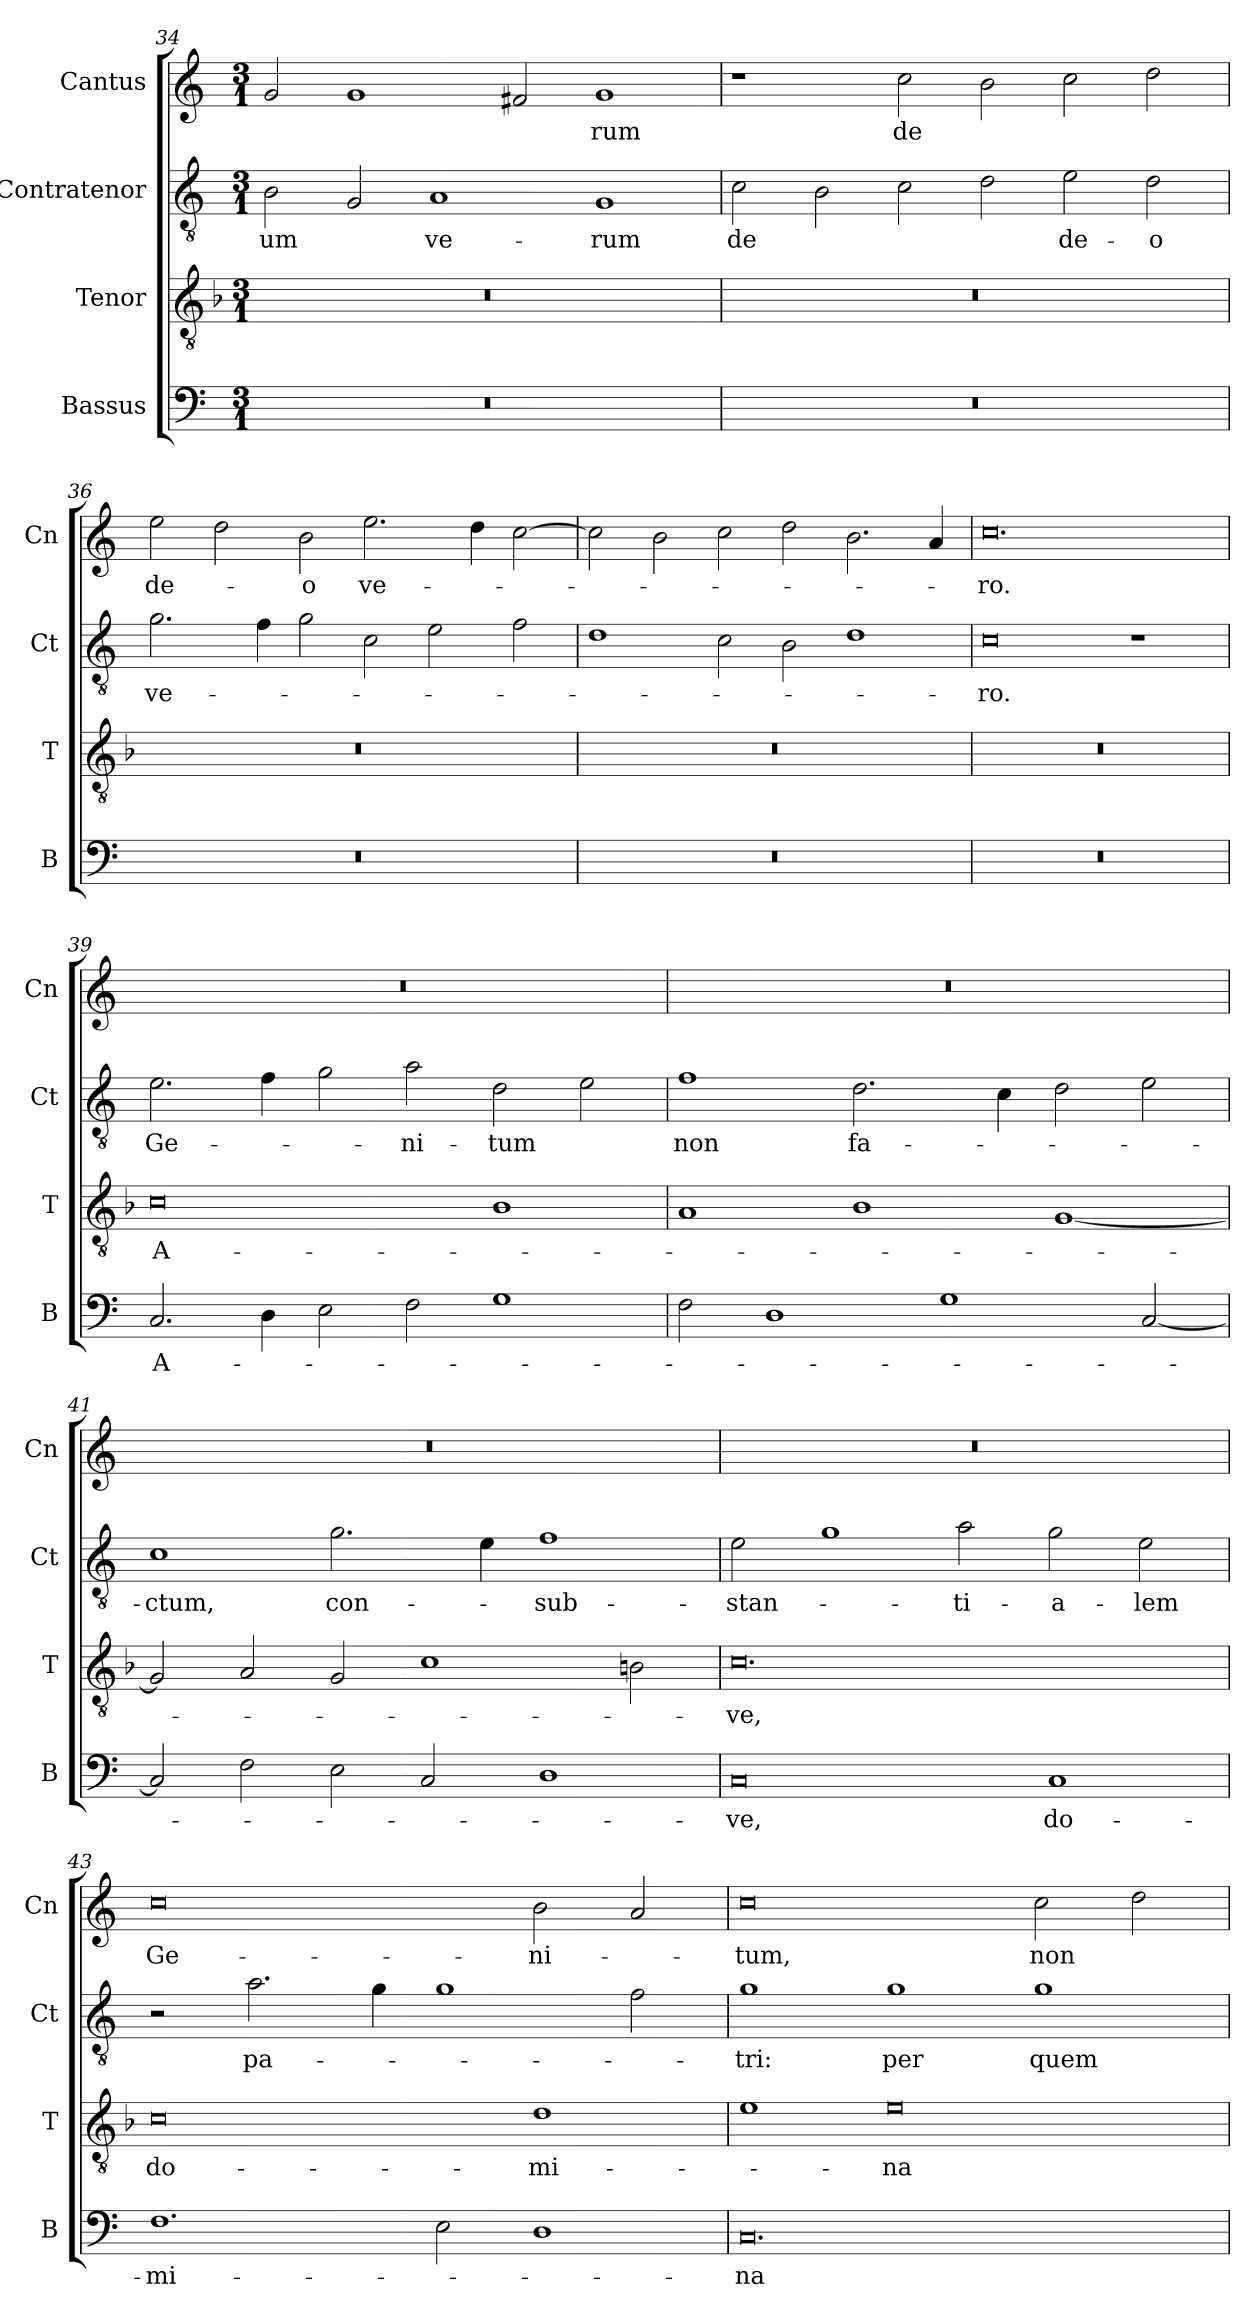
**kern	**text	**kern	**text	**kern	**text	**kern	**text
*part4	*part4	*part3	*part3	*part2	*part2	*part1	*part1
*staff4	*staff4	*staff3	*staff3	*staff2	*staff2	*staff1	*staff1
*I"Bassus	*	*I"Tenor	*	*I"Contratenor	*	*I"Cantus	*
*I'B	*	*I'T	*	*I'Ct	*	*I'Cn	*
*clefF4	*	*clefGv2	*	*clefGv2	*	*clefG2	*
*k[]	*	*k[b-]	*	*k[]	*	*k[]	*
*M3/1	*	*M3/1	*	*M3/1	*	*M3/1	*
=34	=34	=34	=34	=34	=34	=34	=34
0.r	.	0.r	.	2B\	-um	2g/	.
.	.	.	.	2G/	.	1g	.
.	.	.	.	1A	ve-	.	.
.	.	.	.	.	.	2f#X/	.
.	.	.	.	1G	-rum	1g	-rum
=35	=35	=35	=35	=35	=35	=35	=35
0.r	.	0.r	.	2c\	de	1r	.
.	.	.	.	2B\	.	.	.
.	.	.	.	2c\	.	2cc\	de
.	.	.	.	2d\	.	2b\	.
.	.	.	.	2e\	de-	2cc\	.
.	.	.	.	2d\	-o	2dd\	.
=36	=36	=36	=36	=36	=36	=36	=36
0.r	.	0.r	.	2.g\	ve-	2ee\	de-
.	.	.	.	.	.	2dd\	.
.	.	.	.	4f\	.	.	.
.	.	.	.	2g\	.	2b\	-o
.	.	.	.	2c\	.	2.ee\	ve-
.	.	.	.	2e\	.	.	.
.	.	.	.	.	.	4dd\	.
.	.	.	.	2f\	.	[2cc\	.
=37	=37	=37	=37	=37	=37	=37	=37
0.r	.	0.r	.	1d	.	2cc\]	.
.	.	.	.	.	.	2b\	.
.	.	.	.	2c\	.	2cc\	.
.	.	.	.	2B\	.	2dd\	.
.	.	.	.	1d	.	2.b\	.
.	.	.	.	.	.	4a/	.
=38	=38	=38	=38	=38	=38	=38	=38
0.r	.	0.r	.	0c	-ro.	0.cc	-ro.
.	.	.	.	1r	.	.	.
=39	=39	=39	=39	=39	=39	=39	=39
2.C/	A-	0c	A-	2.e\	Ge-	0.r	.
4D\	.	.	.	4f\	.	.	.
2E\	.	.	.	2g\	.	.	.
2F\	.	.	.	2a\	-ni-	.	.
1G	.	1B-	.	2d\	-tum	.	.
.	.	.	.	2e\	.	.	.
=40	=40	=40	=40	=40	=40	=40	=40
2F\	.	1A	.	1f	non	0.r	.
1D	.	.	.	.	.	.	.
.	.	1B-	.	2.d\	fa-	.	.
1G	.	.	.	.	.	.	.
.	.	.	.	4c\	.	.	.
.	.	[1G	.	2d\	.	.	.
[2C/	.	.	.	2e\	.	.	.
=41	=41	=41	=41	=41	=41	=41	=41
2C/]	.	2G/]	.	1c	-ctum,	0.r	.
2F\	.	2A/	.	.	.	.	.
2E\	.	2G/	.	2.g\	con-	.	.
2C/	.	1c	.	.	.	.	.
.	.	.	.	4e\	.	.	.
1D	.	.	.	1f	-sub-	.	.
.	.	2Bn\	.	.	.	.	.
=42	=42	=42	=42	=42	=42	=42	=42
0C	-ve,	0.c	-ve,	2e\	-stan-	0.r	.
.	.	.	.	1g	.	.	.
.	.	.	.	2a\	-ti-	.	.
1C	do-	.	.	2g\	-a-	.	.
.	.	.	.	2e\	-lem	.	.
=43	=43	=43	=43	=43	=43	=43	=43
1.F	-mi-	0c	do-	2r	.	0cc	Ge-
.	.	.	.	2.a\	pa-	.	.
.	.	.	.	4g\	.	.	.
2E\	.	.	.	1g	.	.	.
1D	.	1d	-mi-	.	.	2b\	-ni-
.	.	.	.	2f\	.	2a/	.
=44	=44	=44	=44	=44	=44	=44	=44
0.C	-na	1e	.	1g	-tri:	0cc	-tum,
.	.	0e	-na	1g	per	.	.
.	.	.	.	1g	quem	2cc\	non
.	.	.	.	.	.	2dd\	.
=	=	=	=	=	=	=	=
*-	*-	*-	*-	*-	*-	*-	*-
